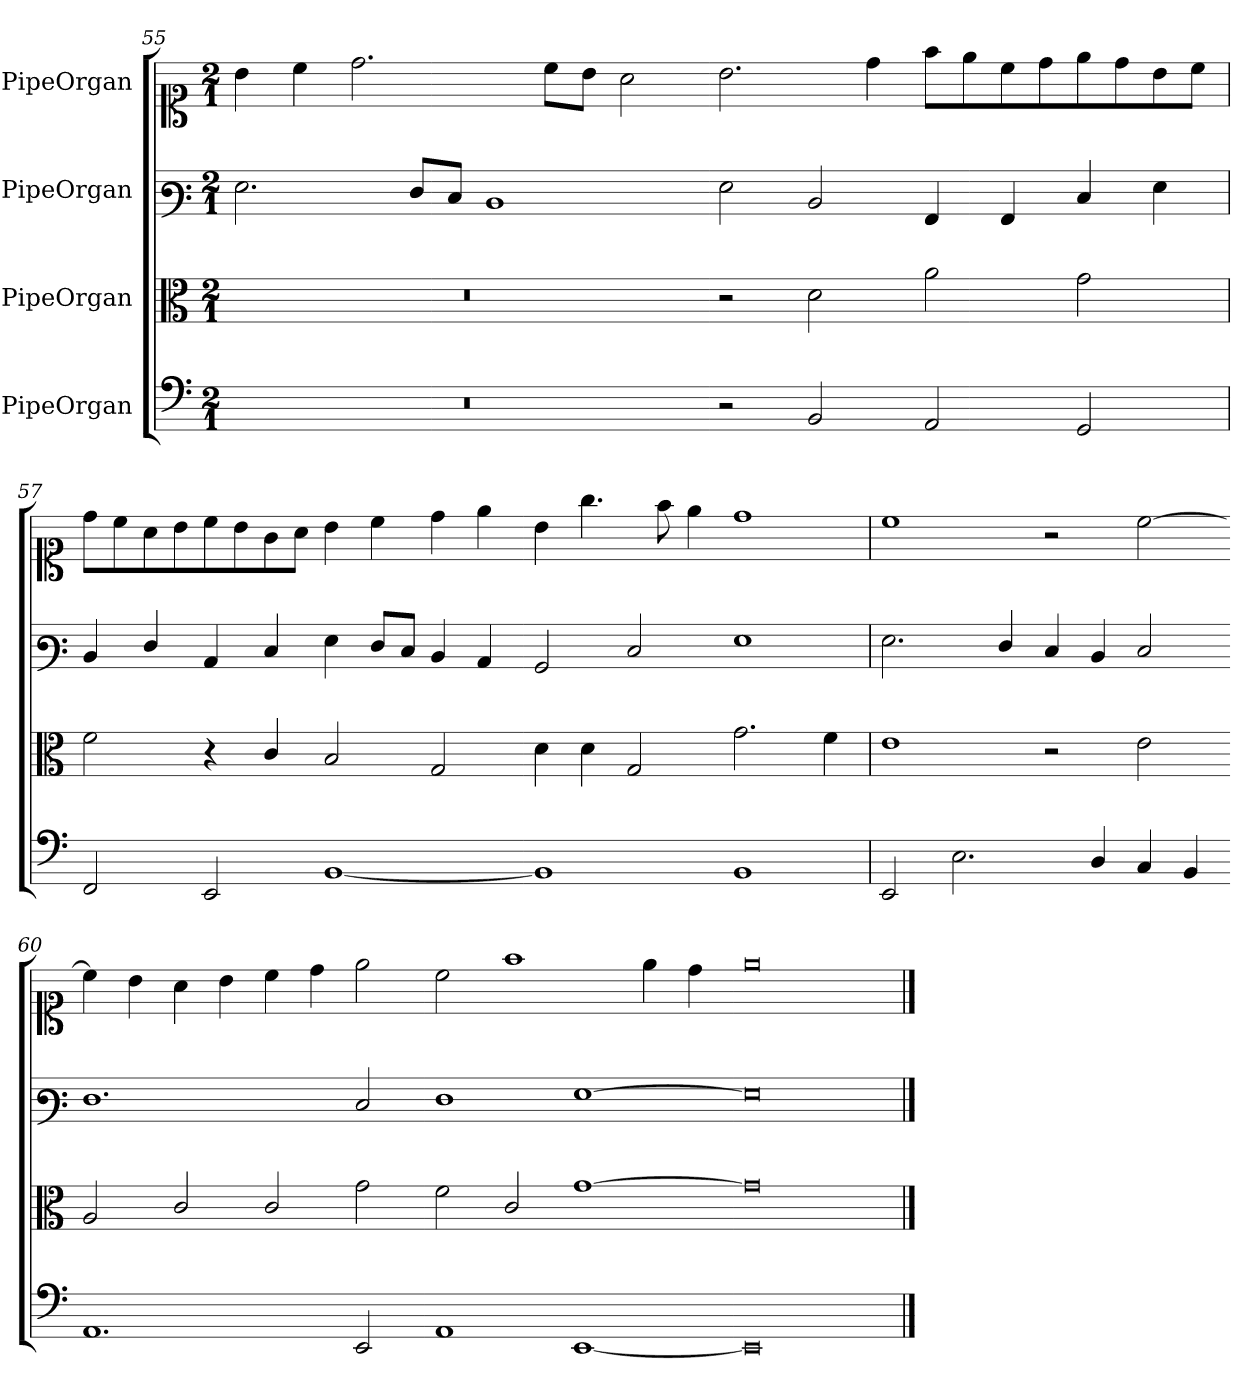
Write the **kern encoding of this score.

**kern	**kern	**kern	**kern
*part4	*part3	*part2	*part1
*staff4	*staff3	*staff2	*staff1
*I"PipeOrgan	*I"PipeOrgan	*I"PipeOrgan	*I"PipeOrgan
*clefF5	*clefC3	*clefF3	*clefC1
*k[]	*k[]	*k[]	*k[]
*E:phr	*E:phr	*E:phr	*E:phr
*M2/1	*M2/1	*M2/1	*M2/1
=55	=55	=55	=55
0r	0r	2.G\	4b\
.	.	.	4cc\
.	.	.	2.dd\
.	.	8F/L	.
.	.	8E/J	.
.	.	1D	.
.	.	.	8cc\L
.	.	.	8b\J
.	.	.	2a\
=56-	=56-	=56-	=56-
2r	2r	2G\	2.b\
2GG/	2d\	2D/	.
.	.	.	4dd\
2FF/	2a\	4AA/	8ff\L
.	.	.	8ee\
.	.	4AA/	8cc\
.	.	.	8dd\
2EE/	2g\	4E/	8ee\
.	.	.	8dd\
.	.	4G\	8b\
.	.	.	8cc\J
=57	=57	=57	=57
2DD/	2f\	4D/	8dd\L
.	.	.	8cc\
.	.	4F/	8a\
.	.	.	8b\
2CC/	4r	4C/	8cc\
.	.	.	8b\
.	4c/	4E/	8g\
.	.	.	8a\J
[1GG	2B/	4G\	4b\
.	.	8F/L	4cc\
.	.	8E/J	.
.	2G/	4D/	4dd\
.	.	4C/	4ee\
=58-	=58-	=58-	=58-
1GG]	4d\	2BB/	4b\
.	4d\	.	4.gg\
.	2G/	2E/	.
.	.	.	8ff\
.	.	.	4ee\
1GG	2.g\	1G	1dd
.	4f\	.	.
=59	=59	=59	=59
2CC/	1e	2.G\	1cc
2.C\	.	.	.
.	.	4F/	.
.	2r	4E/	2r
4BB/	.	4D/	.
4AA/	2e\	2E/	[2cc\
4GG/	.	.	.
=60-	=60-	=60-	=60-
1.FF	2A/	1.F	4cc\]
.	.	.	4b\
.	2c/	.	4a\
.	.	.	4b\
.	2c/	.	4cc\
.	.	.	4dd\
2CC/	2g\	2E/	2ee\
=61-	=61-	=61-	=61-
1FF	2f\	1F	2cc\
.	2c/	.	1ff
[1CC/	[1g\	[1G\	.
.	.	.	4ee\
.	.	.	4dd\
=62-	=62-	=62-	=62-
0CC]	0g]	0G]	0ee\
==	==	==	==
*-	*-	*-	*-
